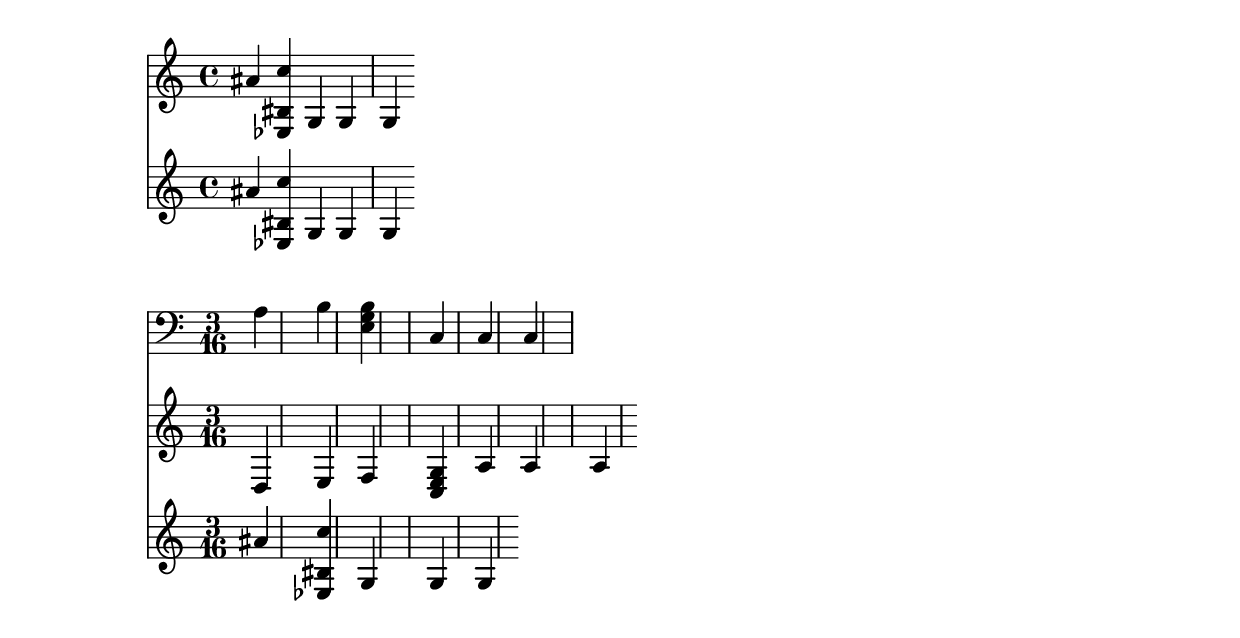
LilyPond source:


%mine = {a b c}

%\score { a << b g>> d }


mine = \new Staff  { ais' << c'' bis ees >> g g g}
\score {
 << 
\mine
\mine
 >> 
 }

\score {
<<
 \new Staff  {\clef bass \time 3/16 {a b << e g b >> c c c} }
 \new Staff  {d e f << c e g >> a a a}
\mine
>>
}